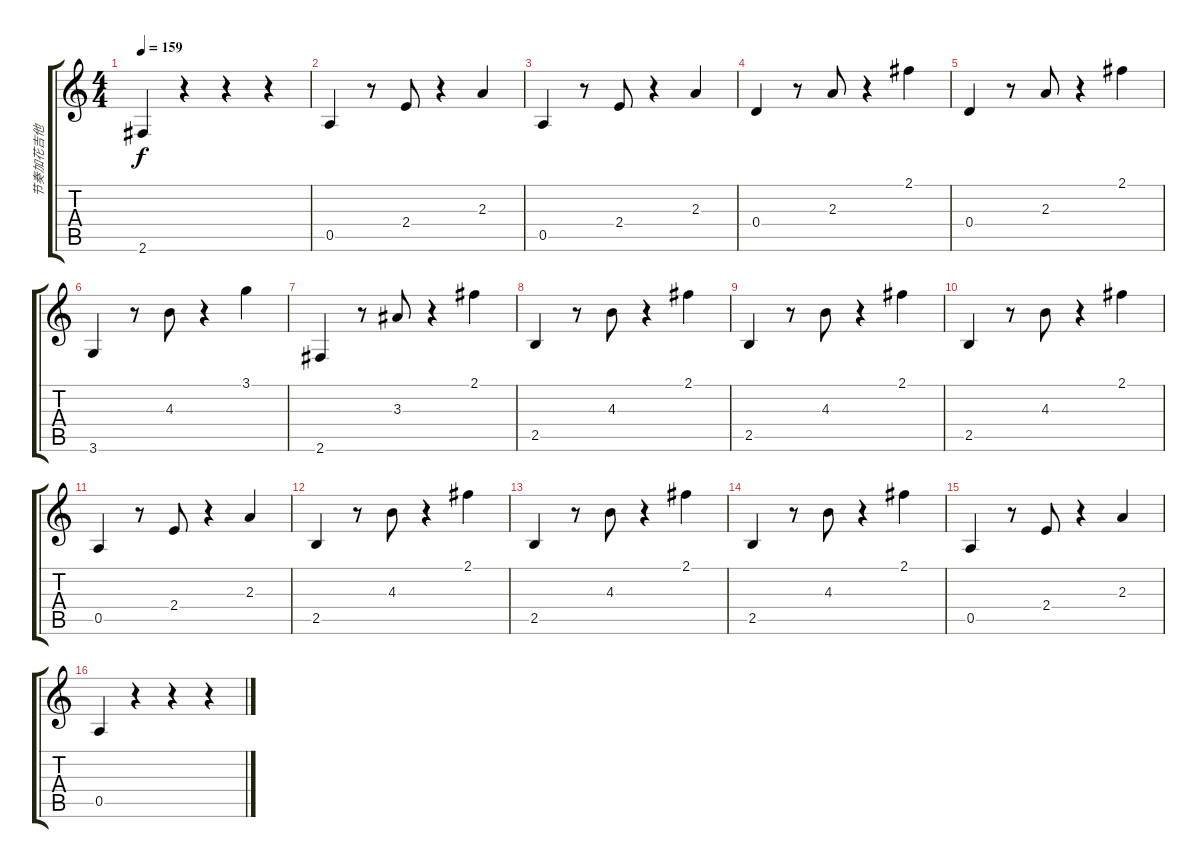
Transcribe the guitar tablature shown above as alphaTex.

\track ("节奏加花吉他" "节奏加花吉他") {instrument overdrivenguitar}
\staff {score tabs}
\tuning (E4 B3 G3 D3 A2 E2) {hide}
\ts (4 4)
\tempo 159
\clef g2
\ks c
2.6.4{dy f} r.4 r.4 r.4 |
0.5.4 r.8 2.4.8 r.4 2.3.4 |
0.5.4 r.8 2.4.8 r.4 2.3.4 |
0.4.4 r.8 2.3.8 r.4 2.1.4 |
0.4.4 r.8 2.3.8 r.4 2.1.4 |
3.6.4 r.8 4.3.8 r.4 3.1.4 |
2.6.4 r.8 3.3.8 r.4 2.1.4 |
2.5.4 r.8 4.3.8 r.4 2.1.4 |
2.5.4 r.8 4.3.8 r.4 2.1.4 |
2.5.4 r.8 4.3.8 r.4 2.1.4 |
0.5.4 r.8 2.4.8 r.4 2.3.4 |
2.5.4 r.8 4.3.8 r.4 2.1.4 |
2.5.4 r.8 4.3.8 r.4 2.1.4 |
2.5.4 r.8 4.3.8 r.4 2.1.4 |
0.5.4 r.8 2.4.8 r.4 2.3.4 |
0.5.4 r.4 r.4 r.4
